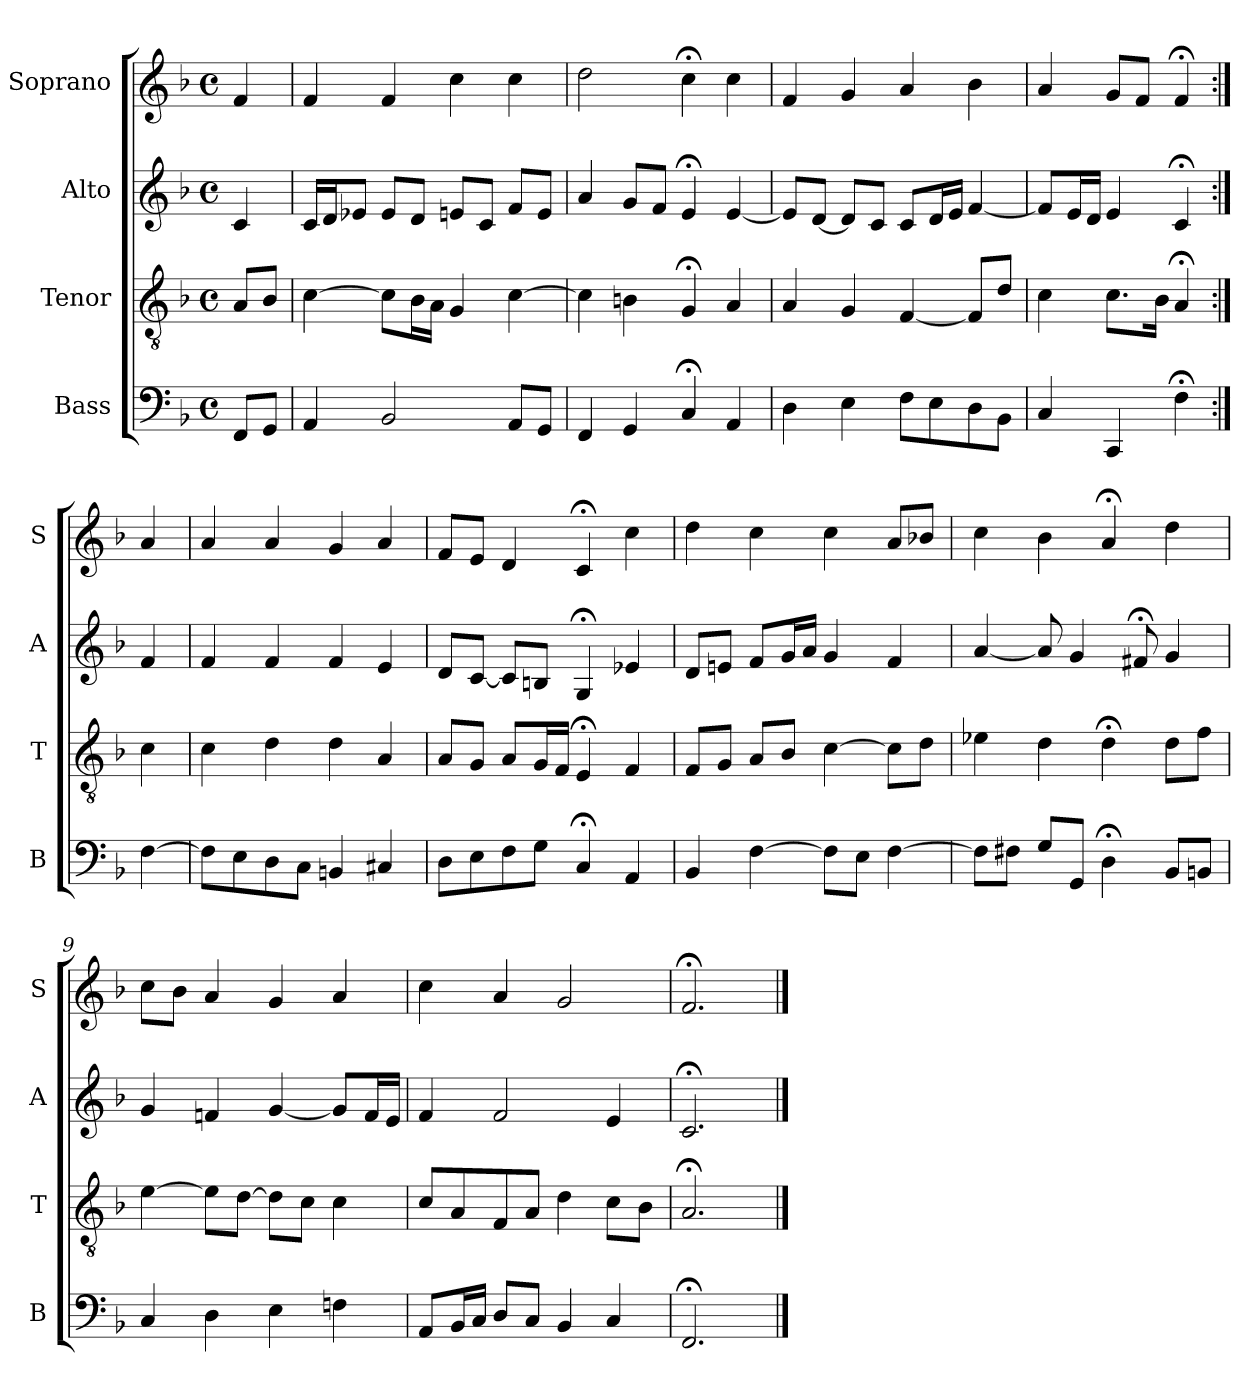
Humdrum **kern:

**kern	**kern	**kern	**kern
*part4	*part3	*part2	*part1
*staff4	*staff3	*staff2	*staff1
*I"Bass	*I"Tenor	*I"Alto	*I"Soprano
*I'B	*I'T	*I'A	*I'S
*clefF4	*clefGv2	*clefG2	*clefG2
*k[b-]	*k[b-]	*k[b-]	*k[b-]
*F:	*F:	*F:	*F:
*M4/4	*M4/4	*M4/4	*M4/4
*met(c)	*met(c)	*met(c)	*met(c)
*MM100	*MM100	*MM100	*MM100
=	=	=	=
8FFL	8AL	4c	4f
8GGJ	8B-J	.	.
=1	=1	=1	=1
4AA	[4c	16cLL	4f
.	.	16dJ	.
.	.	8e-XJ	.
2BB-	8cL]	8e-L	4f
.	16B-L	8dJ	.
.	16AJJ	.	.
.	4G	8enL	4cc
.	.	8cJ	.
8AAL	[4c	8fL	4cc
8GGJ	.	8eJ	.
=2	=2	=2	=2
4FF	4c]	4a	2dd
4GG	4Bn	8gL	.
.	.	8fJ	.
4C;<	4G;<	4e;<	4cc;<
4AA	4A	[4e	4cc
=3	=3	=3	=3
4D	4A	8eL]	4f
.	.	[8dJ	.
4E	4G	8dL]	4g
.	.	8cJ	.
8FL	[4F	8cL	4a
8E	.	16dL	.
.	.	16eJJ	.
8D	8FL]	[4f	4b-
8BB-J	8dJ	.	.
=4	=4	=4	=4
4C	4c	8fL]	4a
.	.	16eL	.
.	.	16dJJ	.
4CC	8.cL	4e	8gL
.	.	.	8fJ
.	16B-Jk	.	.
4F;<	4A;<	4c;<	4f;<
=:|!	=:|!	=:|!	=:|!
[4F	4c	4f	4a
=5	=5	=5	=5
8FL]	4c	4f	4a
8E	.	.	.
8D	4d	4f	4a
8CJ	.	.	.
4BBn	4d	4f	4g
4C#X	4A	4e	4a
=6	=6	=6	=6
8DL	8AL	8dL	8fL
8E	8GJ	[8cJ	8eJ
8F	8AL	8cL]	4d
8GJ	16GL	8BnJ	.
.	16FJJ	.	.
4C;<	4E;<	4G;<	4c;<
4AA	4F	4e-X	4cc
=7	=7	=7	=7
4BB-	8FL	8dL	4dd
.	8GJ	8enJ	.
[4F	8AL	8fL	4cc
.	8B-J	16gL	.
.	.	16aJJ	.
8FL]	[4c	4g	4cc
8EJ	.	.	.
[4F	8cL]	4f	8aL
.	8dJ	.	8b-XJ
=8	=8	=8	=8
8FL]	4e-X	[4a	4cc
8F#XJ	.	.	.
8GL	4d	8aL]	4b-
8GGJ	.	4g	.
4D;<	4d;<	.	4a;<
.	.	8f#X;<	.
8BB-L	8dL	4g	4dd
8BBnJ	8fJ	.	.
=9	=9	=9	=9
4C	[4e	4g	8ccL
.	.	.	8b-J
4D	8eL]	4fn	4a
.	[8dJ	.	.
4E	8dL]	[4g	4g
.	8cJ	.	.
4Fn	4c	8gL]	4a
.	.	16fL	.
.	.	16eJJ	.
=10	=10	=10	=10
8AAL	8cL	4f	4cc
16BB-L	8A	.	.
16CJJ	.	.	.
8DL	8F	2f	4a
8CJ	8AJ	.	.
4BB-	4d	.	2g
4C	8cL	4e	.
.	8B-J	.	.
=11	=11	=11	=11
2.FF;<	2.A;<	2.c;<	2.f;<
==	==	==	==
*-	*-	*-	*-
